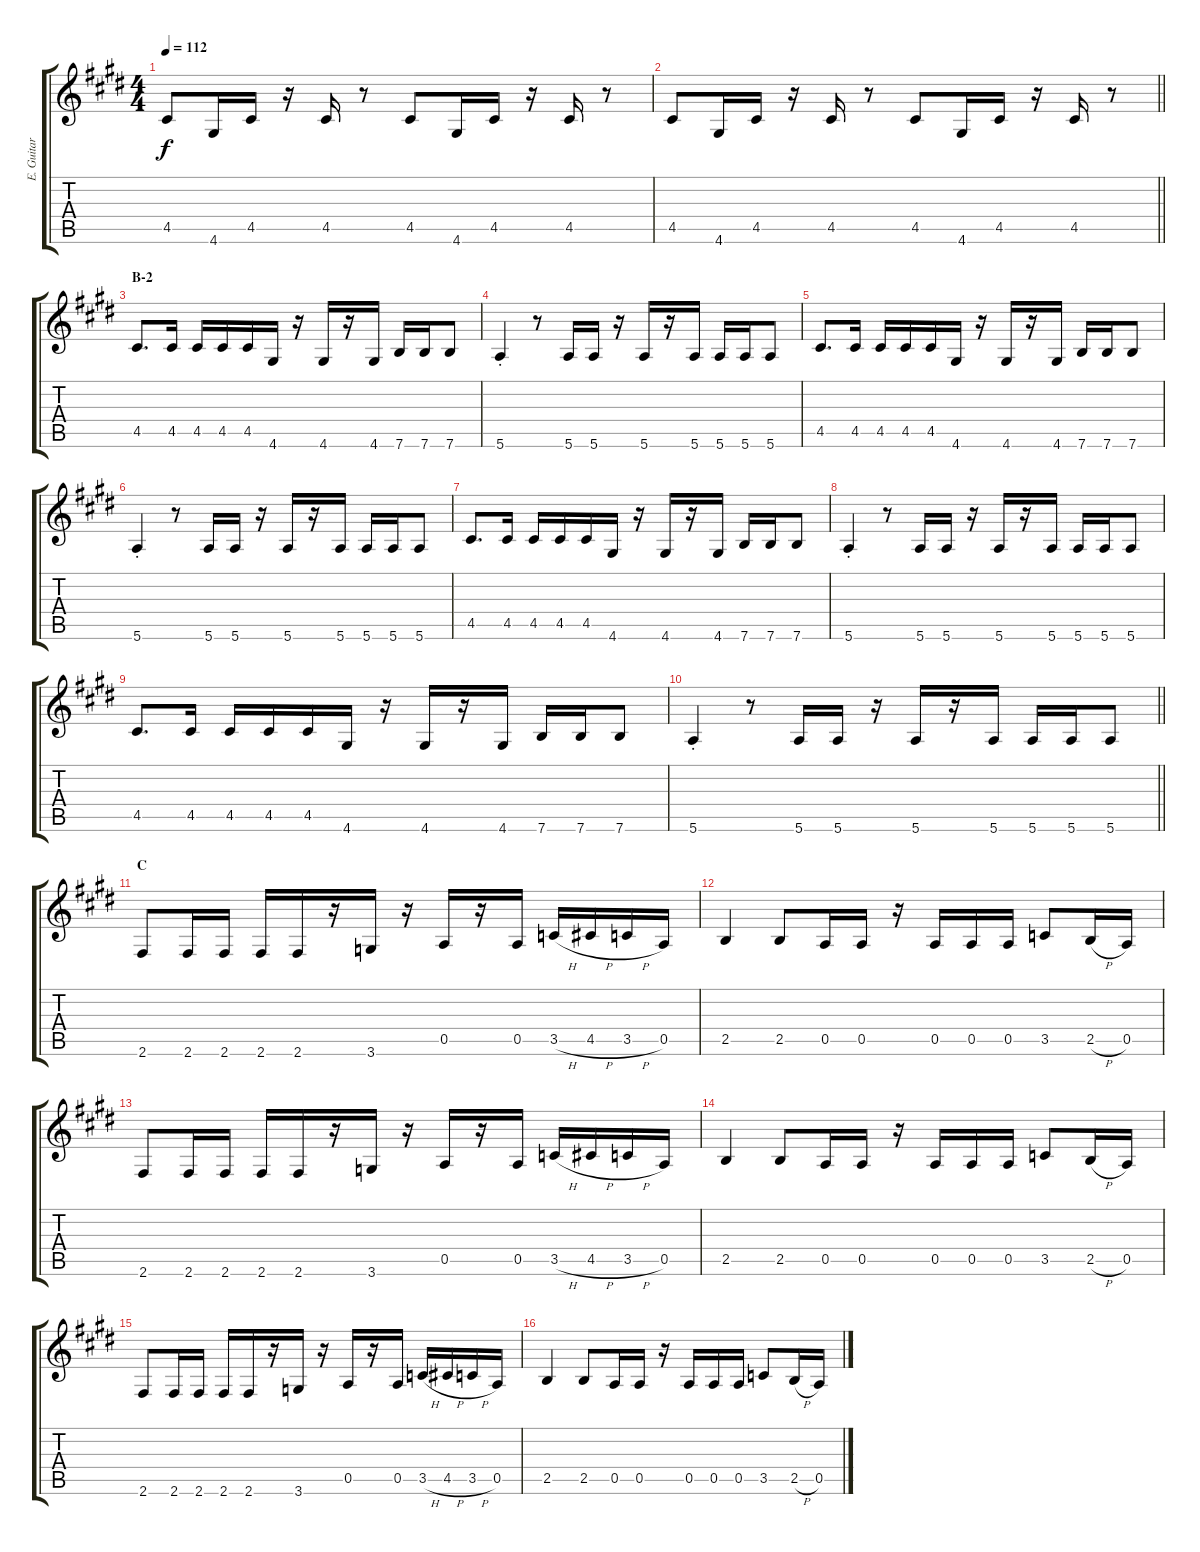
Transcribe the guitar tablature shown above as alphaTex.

\track ("E. Guitar II" "E. Guitar ") {instrument overdrivenguitar}
\staff {score tabs}
\tuning (E4 B3 G3 D3 A2 E2) {hide}
\ts (4 4)
\tempo 112
\clef g2
\ks e
4.5.8{dy f} 4.6.16 4.5.16 r.16 4.5.16 r.8 4.5.8 4.6.16 4.5.16 r.16 4.5.16 r.8 |
\barLineRight lightlight
4.5.8 4.6.16 4.5.16 r.16 4.5.16 r.8 4.5.8 4.6.16 4.5.16 r.16 4.5.16 r.8 |
\section ("" "B-2")
4.5.8{d} 4.5.16 4.5.16 4.5.16 4.5.16 4.6.16 r.16 4.6.16 r.16 4.6.16 7.6.16 7.6.16 7.6.8 |
5.6{st}.4 r.8 5.6.16 5.6.16 r.16 5.6.16 r.16 5.6.16 5.6.16 5.6.16 5.6.8 |
4.5.8{d} 4.5.16 4.5.16 4.5.16 4.5.16 4.6.16 r.16 4.6.16 r.16 4.6.16 7.6.16 7.6.16 7.6.8 |
5.6{st}.4 r.8 5.6.16 5.6.16 r.16 5.6.16 r.16 5.6.16 5.6.16 5.6.16 5.6.8 |
4.5.8{d} 4.5.16 4.5.16 4.5.16 4.5.16 4.6.16 r.16 4.6.16 r.16 4.6.16 7.6.16 7.6.16 7.6.8 |
5.6{st}.4 r.8 5.6.16 5.6.16 r.16 5.6.16 r.16 5.6.16 5.6.16 5.6.16 5.6.8 |
4.5.8{d} 4.5.16 4.5.16 4.5.16 4.5.16 4.6.16 r.16 4.6.16 r.16 4.6.16 7.6.16 7.6.16 7.6.8 |
\barLineRight lightlight
5.6{st}.4 r.8 5.6.16 5.6.16 r.16 5.6.16 r.16 5.6.16 5.6.16 5.6.16 5.6.8 |
\section ("" "C")
2.6.8 2.6.16 2.6.16 2.6.16 2.6.16 r.16 3.6.16 r.16 0.5.16 r.16 0.5.16 3.5{h}.16 4.5{h}.16 3.5{h}.16 0.5.16 |
2.5.4 2.5.8 0.5.16 0.5.16 r.16 0.5.16 0.5.16 0.5.16 3.5.8 2.5{h}.16 0.5.16 |
2.6.8 2.6.16 2.6.16 2.6.16 2.6.16 r.16 3.6.16 r.16 0.5.16 r.16 0.5.16 3.5{h}.16 4.5{h}.16 3.5{h}.16 0.5.16 |
2.5.4 2.5.8 0.5.16 0.5.16 r.16 0.5.16 0.5.16 0.5.16 3.5.8 2.5{h}.16 0.5.16 |
2.6.8 2.6.16 2.6.16 2.6.16 2.6.16 r.16 3.6.16 r.16 0.5.16 r.16 0.5.16 3.5{h}.16 4.5{h}.16 3.5{h}.16 0.5.16 |
2.5.4 2.5.8 0.5.16 0.5.16 r.16 0.5.16 0.5.16 0.5.16 3.5.8 2.5{h}.16 0.5.16
